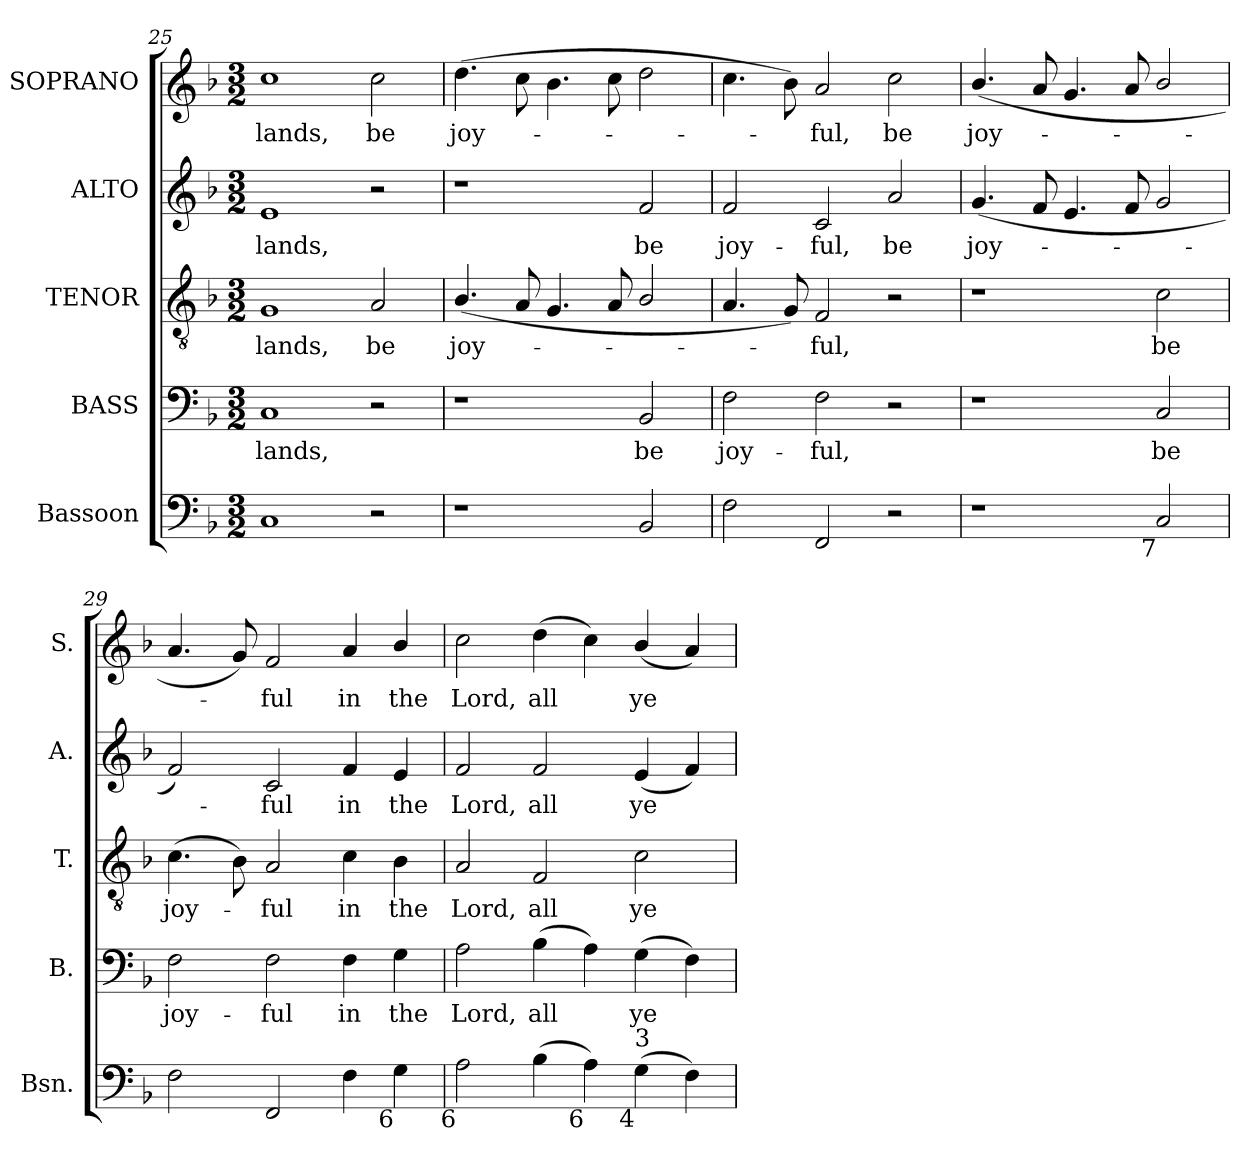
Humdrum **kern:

**kern	**kern	**text	**kern	**text	**kern	**text	**kern	**text
*part5	*part4	*part4	*part3	*part3	*part2	*part2	*part1	*part1
*staff5	*staff4	*staff4	*staff3	*staff3	*staff2	*staff2	*staff1	*staff1
*I"Bassoon	*I"BASS	*	*I"TENOR	*	*I"ALTO	*	*I"SOPRANO	*
*I'Bsn.	*I'B.	*	*I'T.	*	*I'A.	*	*I'S.	*
*clefF4	*clefF4	*	*clefGv2	*	*clefG2	*	*clefG2	*
*	*	*	*ITrd7c12	*	*	*	*	*
*k[b-]	*k[b-]	*	*k[b-]	*	*k[b-]	*	*k[b-]	*
*F:	*F:	*	*F:	*	*F:	*	*F:	*
*M3/2	*M3/2	*	*M3/2	*	*M3/2	*	*M3/2	*
=25	=25	=25	=25	=25	=25	=25	=25	=25
!	!	!LO:LY:b:color=#000000	!	!	!	!	!	!
!	!	!	!	!LO:LY:b:color=#000000	!	!	!	!
!	!	!	!	!	!	!LO:LY:b:color=#000000	!	!
!	!	!	!	!	!	!	!	!LO:LY:b:color=#000000
1Ci	1Ci	lands,	1GGi	lands,	1ei	lands,	1cci	lands,
!	!	!	!	!LO:LY:b:color=#000000	!	!	!	!
!	!	!	!	!	!	!	!	!LO:LY:b:color=#000000
2r	2r	.	2AAi/	be	2r	.	2cci\	be
=26	=26	=26	=26	=26	=26	=26	=26	=26
!	!	!	!	!LO:LY:b:color=#000000	!	!	!	!
!	!	!	!	!	!	!	!	!LO:LY:b:color=#000000
1r	1r	.	(4.BB-i/	joy-	1r	.	(4.ddi\	joy-
.	.	.	8AAi/	.	.	.	8cci\	.
.	.	.	4.GGi/	.	.	.	4.b-i\	.
.	.	.	8AAi/	.	.	.	8cci\	.
!	!	!LO:LY:b:color=#000000	!	!	!	!	!	!
!	!	!	!	!	!	!LO:LY:b:color=#000000	!	!
2BB-i/	2BB-i/	be	2BB-i/	.	2fi/	be	2ddi\	.
=27	=27	=27	=27	=27	=27	=27	=27	=27
!	!	!LO:LY:b:color=#000000	!	!	!	!	!	!
!	!	!	!	!	!	!LO:LY:b:color=#000000	!	!
2Fi\	2Fi\	joy-	4.AAi/	.	2fi/	joy-	4.cci\	.
.	.	.	8GGi/)	.	.	.	8b-i\)	.
!	!	!LO:LY:b:color=#000000	!	!	!	!	!	!
!	!	!	!	!LO:LY:b:color=#000000	!	!	!	!
!	!	!	!	!	!	!LO:LY:b:color=#000000	!	!
!	!	!	!	!	!	!	!	!LO:LY:b:color=#000000
2FFi/	2Fi\	-ful,	2FFi/	-ful,	2ci/	-ful,	2ai/	-ful,
!	!	!	!	!	!	!LO:LY:b:color=#000000	!	!
!	!	!	!	!	!	!	!	!LO:LY:b:color=#000000
2r	2r	.	2r	.	2ai/	be	2cci\	be
=28	=28	=28	=28	=28	=28	=28	=28	=28
!	!	!	!	!	!	!LO:LY:b:color=#000000	!	!
!	!	!	!	!	!	!	!	!LO:LY:b:color=#000000
1r	1r	.	1r	.	(4.gi/	joy-	(4.b-i/	joy-
.	.	.	.	.	8fi/	.	8ai/	.
.	.	.	.	.	4.ei/	.	4.gi/	.
.	.	.	.	.	8fi/	.	8ai/	.
!	!	!LO:LY:b:color=#000000	!	!	!	!	!	!
!LO:TX:b:rj:t=7	!	!	!	!	!	!	!	!
!	!	!	!	!LO:LY:b:color=#000000	!	!	!	!
2Ci/	2Ci/	be	2Ci\	be	2gi/	.	2b-i/	.
!!LO:LB:g=z
=29	=29	=29	=29	=29	=29	=29	=29	=29
!	!	!LO:LY:b:color=#000000	!	!	!	!	!	!
!	!	!	!	!LO:LY:b:color=#000000	!	!	!	!
2Fi\	2Fi\	joy-	(4.Ci\	joy-	2fi/)	.	4.ai/	.
.	.	.	8BB-i\)	.	.	.	8gi/)	.
!	!	!LO:LY:b:color=#000000	!	!	!	!	!	!
!	!	!	!	!LO:LY:b:color=#000000	!	!	!	!
!	!	!	!	!	!	!LO:LY:b:color=#000000	!	!
!	!	!	!	!	!	!	!	!LO:LY:b:color=#000000
2FFi/	2Fi\	-ful	2AAi/	-ful	2ci/	-ful	2fi/	-ful
!	!	!LO:LY:b:color=#000000	!	!	!	!	!	!
!	!	!	!	!LO:LY:b:color=#000000	!	!	!	!
!	!	!	!	!	!	!LO:LY:b:color=#000000	!	!
!	!	!	!	!	!	!	!	!LO:LY:b:color=#000000
4Fi\	4Fi\	in	4Ci\	in	4fi/	in	4ai/	in
!	!	!LO:LY:b:color=#000000	!	!	!	!	!	!
!	!	!	!	!LO:LY:b:color=#000000	!	!	!	!
!	!	!	!	!	!	!LO:LY:b:color=#000000	!	!
!LO:TX:b:rj:t=6	!	!	!	!	!	!	!	!
!	!	!	!	!	!	!	!	!LO:LY:b:color=#000000
4Gi\	4Gi\	the	4BB-i\	the	4ei/	the	4b-i/	the
=30	=30	=30	=30	=30	=30	=30	=30	=30
!	!	!LO:LY:b:color=#000000	!	!	!	!	!	!
!	!	!	!	!LO:LY:b:color=#000000	!	!	!	!
!	!	!	!	!	!	!LO:LY:b:color=#000000	!	!
!LO:TX:b:rj:t=6	!	!	!	!	!	!	!	!
!	!	!	!	!	!	!	!	!LO:LY:b:color=#000000
2Ai\	2Ai\	Lord,	2AAi/	Lord,	2fi/	Lord,	2cci\	Lord,
!	!	!LO:LY:b:color=#000000	!	!	!	!	!	!
!	!	!	!	!LO:LY:b:color=#000000	!	!	!	!
!	!	!	!	!	!	!LO:LY:b:color=#000000	!	!
!	!	!	!	!	!	!	!	!LO:LY:b:color=#000000
(4B-i\	(4B-i\	all	2FFi/	all	2fi/	all	(4ddi\	all
!LO:TX:b:rj:t=6	!	!	!	!	!	!	!	!
4Ai\)	4Ai\)	.	.	.	.	.	4cci\)	.
!	!	!LO:LY:b:color=#000000	!	!	!	!	!	!
!	!	!	!	!LO:LY:b:color=#000000	!	!	!	!
!	!	!	!	!	!	!LO:LY:b:color=#000000	!	!
!LO:TX:b:rj:t=4	!	!	!	!	!	!	!	!
!LO:TX:t=3	!	!	!	!	!	!	!	!
!	!	!	!	!	!	!	!	!LO:LY:b:color=#000000
(4Gi\	(4Gi\	ye	2Ci\	ye	(4ei/	ye	(4b-i/	ye
4Fi\)	4Fi\)	.	.	.	4fi/)	.	4ai/)	.
=	=	=	=	=	=	=	=	=
*-	*-	*-	*-	*-	*-	*-	*-	*-
